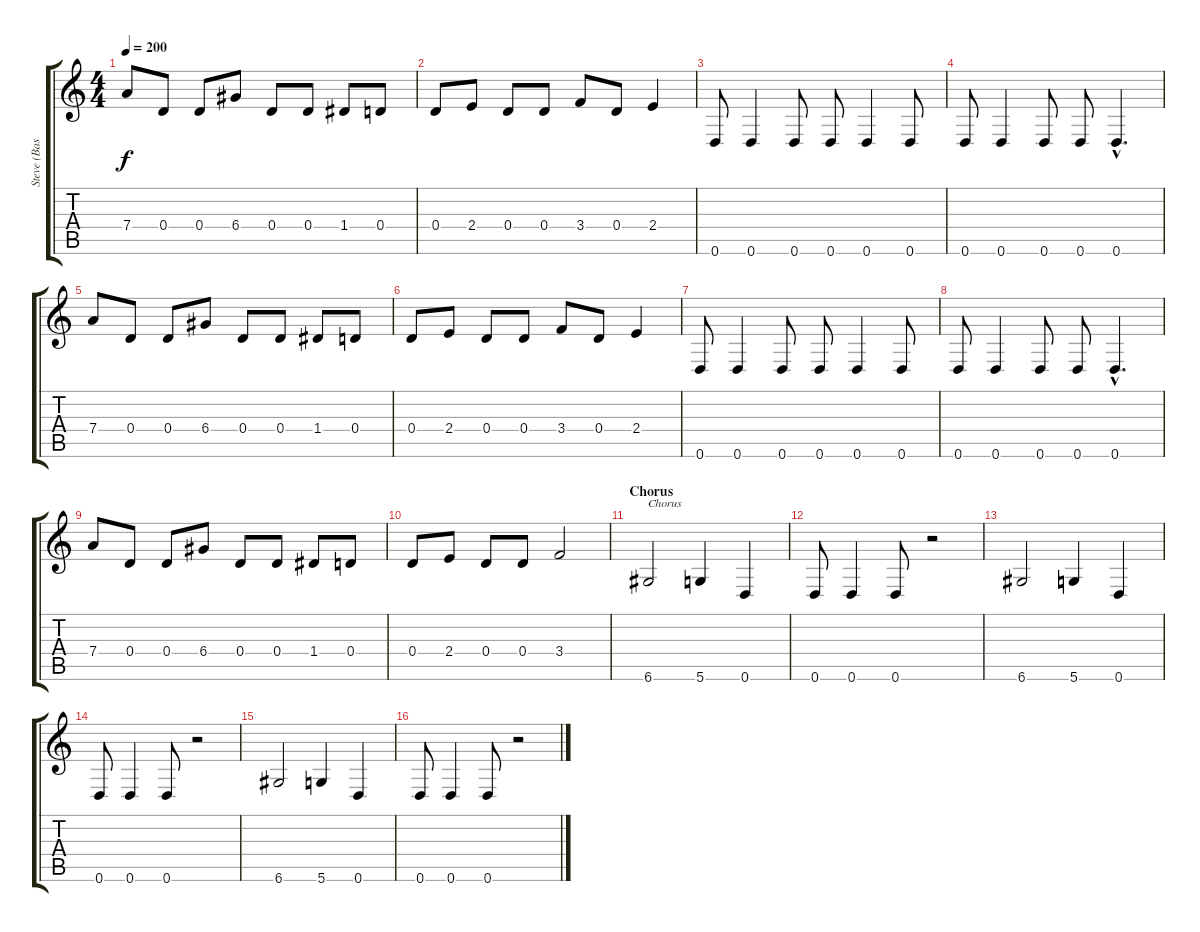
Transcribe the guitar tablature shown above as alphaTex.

\track ("Steve (Bass)" "Steve (Bas") {instrument electricbasspick}
\staff {score tabs}
\tuning (E4 B3 G3 D3 A2 D2) {hide}
\ts (4 4)
\tempo 200
\clef g2
\ks c
7.4.8{dy f} 0.4.8 0.4.8 6.4.8 0.4.8 0.4.8 1.4.8 0.4.8 |
0.4.8 2.4.8 0.4.8 0.4.8 3.4.8 0.4.8 2.4.4 |
0.6.8 0.6.4 0.6.8 0.6.8 0.6.4 0.6.8 |
0.6.8 0.6.4 0.6.8 0.6.8 0.6{hac}.4{d} |
7.4.8 0.4.8 0.4.8 6.4.8 0.4.8 0.4.8 1.4.8 0.4.8 |
0.4.8 2.4.8 0.4.8 0.4.8 3.4.8 0.4.8 2.4.4 |
0.6.8 0.6.4 0.6.8 0.6.8 0.6.4 0.6.8 |
0.6.8 0.6.4 0.6.8 0.6.8 0.6{hac}.4{d} |
7.4.8 0.4.8 0.4.8 6.4.8 0.4.8 0.4.8 1.4.8 0.4.8 |
0.4.8 2.4.8 0.4.8 0.4.8 3.4.2 |
\section ("" "Chorus")
6.6.2{txt "Chorus"} 5.6.4 0.6.4 |
0.6.8 0.6.4 0.6.8 r.2 |
6.6.2 5.6.4 0.6.4 |
0.6.8 0.6.4 0.6.8 r.2 |
6.6.2 5.6.4 0.6.4 |
0.6.8 0.6.4 0.6.8 r.2
